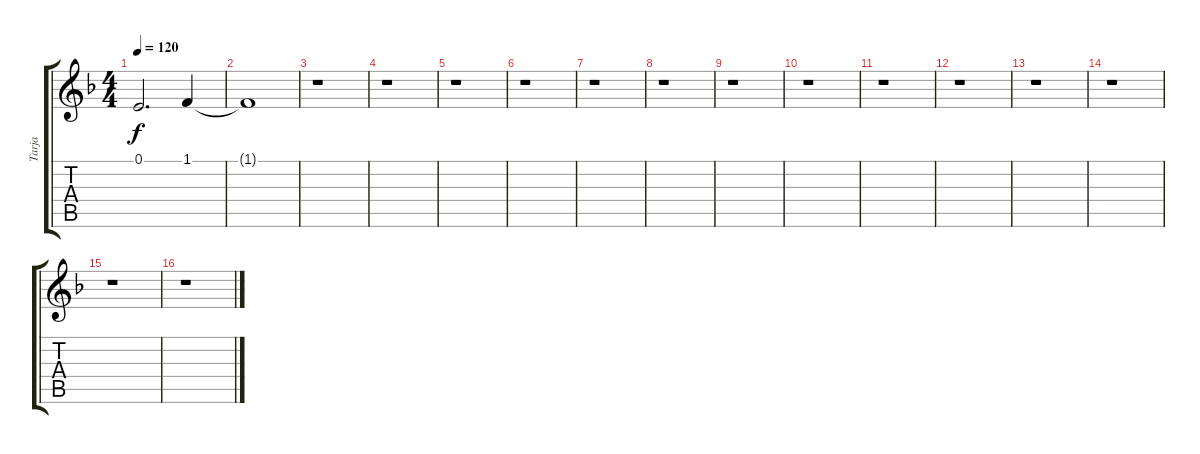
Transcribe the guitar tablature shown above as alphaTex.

\track ("Tarja" "Tarja") {instrument choiraahs}
\staff {score tabs}
\tuning (E4 B3 G3 D3 A2 E2) {hide}
\ts (4 4)
\tempo 120
\clef g2
\ks dminor
0.1.2{d dy f} 1.1.4 |
1.1{t}.1 |
r.1 |
r.1 |
r.1 |
r.1 |
r.1 |
r.1 |
r.1 |
r.1 |
r.1 |
r.1 |
r.1 |
r.1 |
r.1 |
r.1
